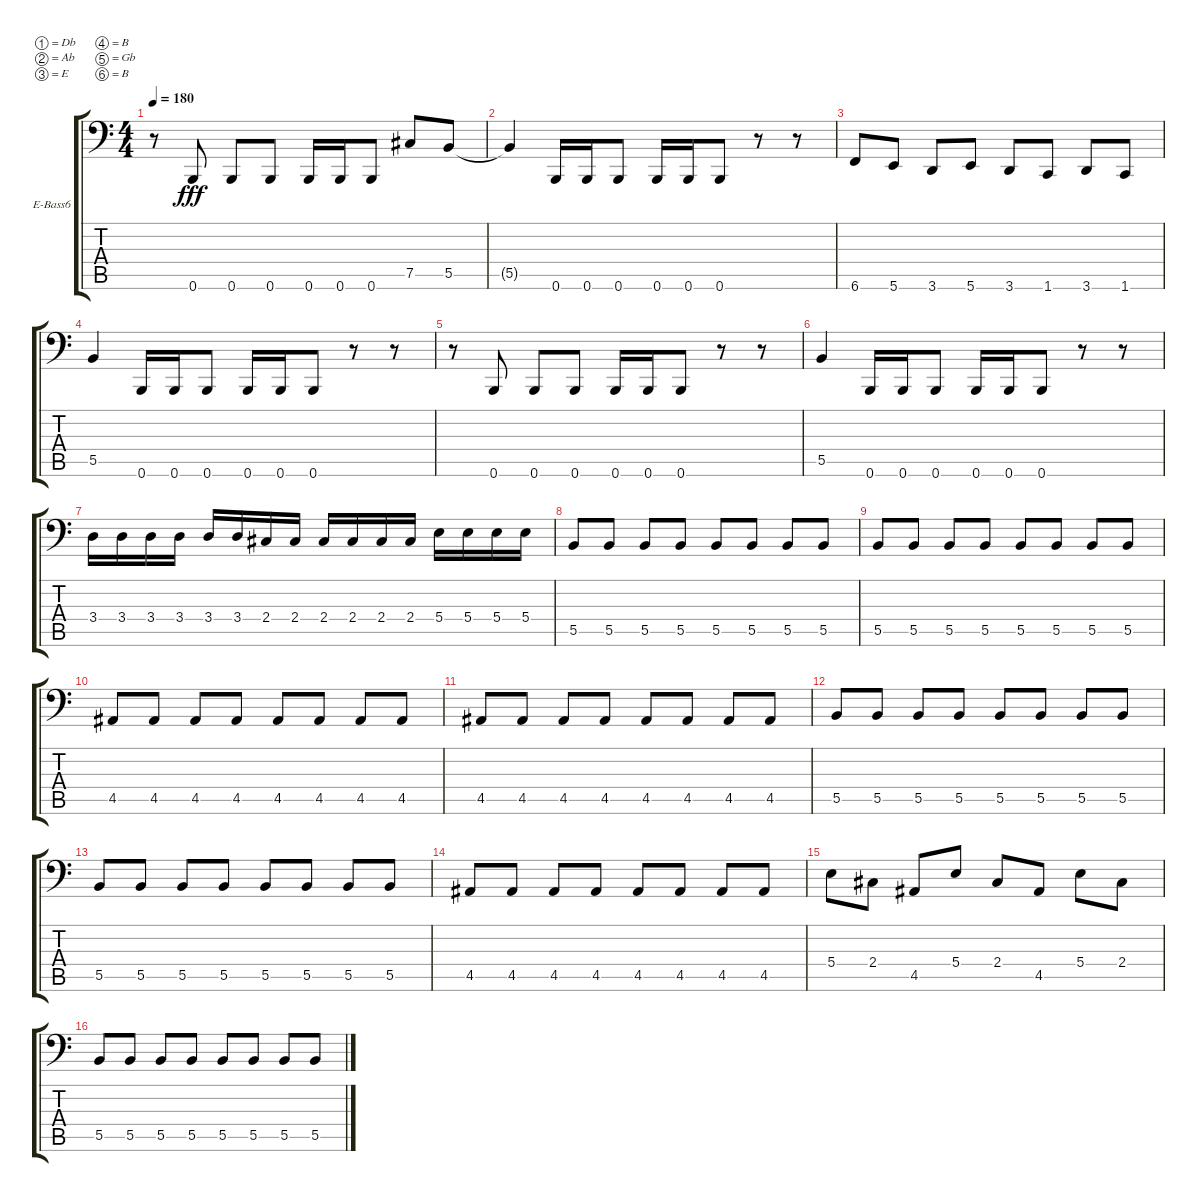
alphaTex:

\bracketExtendMode groupsimilarinstruments
\firstSystemTrackNameOrientation horizontal
\otherSystemsTrackNameOrientation horizontal
\track ("Bass " "E-Bass6") {instrument electricbassfinger}
\staff {score tabs}
\tuning (Db3 Ab2 E2 B1 Gb1 B0)
\ts (4 4)
\tempo 180
\clef f4
\ks c
r.8{dy fff} 0.6.8 0.6.8 0.6.8 0.6.16 0.6.16 0.6.8 7.5.8 5.5.8 |
5.5{t}.4 0.6.16 0.6.16 0.6.8 0.6.16 0.6.16 0.6.8 r.8 r.8 |
6.6.8 5.6.8 3.6.8 5.6.8 3.6.8 1.6.8 3.6.8 1.6.8 |
5.5.4 0.6.16 0.6.16 0.6.8 0.6.16 0.6.16 0.6.8 r.8 r.8 |
r.8 0.6.8 0.6.8 0.6.8 0.6.16 0.6.16 0.6.8 r.8 r.8 |
5.5.4 0.6.16 0.6.16 0.6.8 0.6.16 0.6.16 0.6.8 r.8 r.8 |
3.4.16 3.4.16 3.4.16 3.4.16 3.4.16 3.4.16 2.4.16 2.4.16 2.4.16 2.4.16 2.4.16 2.4.16 5.4.16 5.4.16 5.4.16 5.4.16 |
5.5.8 5.5.8 5.5.8 5.5.8 5.5.8 5.5.8 5.5.8 5.5.8 |
5.5.8 5.5.8 5.5.8 5.5.8 5.5.8 5.5.8 5.5.8 5.5.8 |
4.5.8 4.5.8 4.5.8 4.5.8 4.5.8 4.5.8 4.5.8 4.5.8 |
4.5.8 4.5.8 4.5.8 4.5.8 4.5.8 4.5.8 4.5.8 4.5.8 |
5.5.8 5.5.8 5.5.8 5.5.8 5.5.8 5.5.8 5.5.8 5.5.8 |
5.5.8 5.5.8 5.5.8 5.5.8 5.5.8 5.5.8 5.5.8 5.5.8 |
4.5.8 4.5.8 4.5.8 4.5.8 4.5.8 4.5.8 4.5.8 4.5.8 |
5.4.8 2.4.8 4.5.8 5.4.8 2.4.8 4.5.8 5.4.8 2.4.8 |
5.5.8 5.5.8 5.5.8 5.5.8 5.5.8 5.5.8 5.5.8 5.5.8
